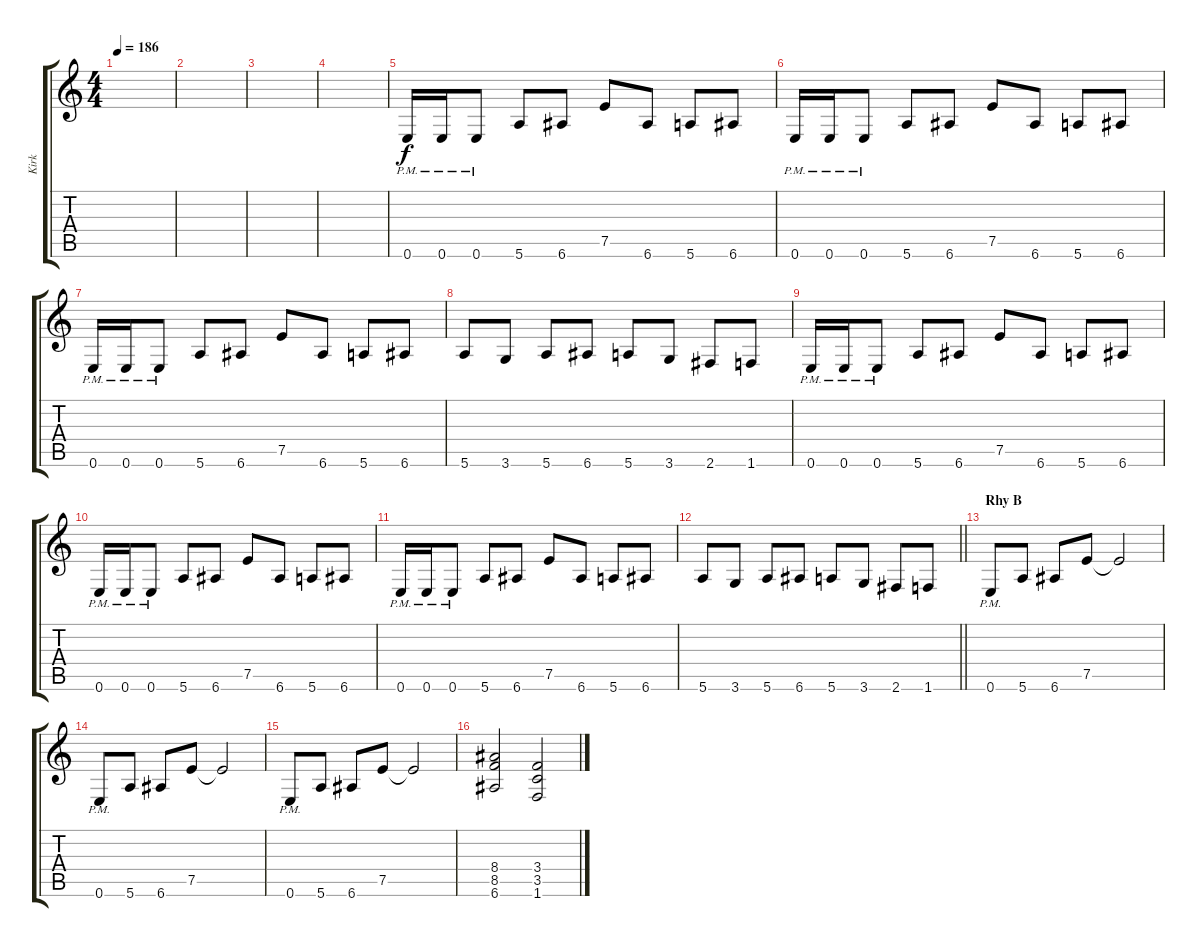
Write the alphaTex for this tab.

\track ("Kirk" "Kirk") {instrument distortionguitar}
\staff {score tabs}
\tuning (E4 B3 G3 D3 A2 E2) {hide}
\ts (4 4)
\tempo 186
\clef g2
\ks c
|
|
|
|
0.6{pm}.16 0.6{pm}.16 0.6{pm}.8 5.6.8 6.6.8 7.5.8 6.6.8 5.6.8 6.6.8 |
0.6{pm}.16 0.6{pm}.16 0.6{pm}.8 5.6.8 6.6.8 7.5.8 6.6.8 5.6.8 6.6.8 |
0.6{pm}.16 0.6{pm}.16 0.6{pm}.8 5.6.8 6.6.8 7.5.8 6.6.8 5.6.8 6.6.8 |
5.6.8 3.6.8 5.6.8 6.6.8 5.6.8 3.6.8 2.6.8 1.6.8 |
0.6{pm}.16 0.6{pm}.16 0.6{pm}.8 5.6.8 6.6.8 7.5.8 6.6.8 5.6.8 6.6.8 |
0.6{pm}.16 0.6{pm}.16 0.6{pm}.8 5.6.8 6.6.8 7.5.8 6.6.8 5.6.8 6.6.8 |
0.6{pm}.16 0.6{pm}.16 0.6{pm}.8 5.6.8 6.6.8 7.5.8 6.6.8 5.6.8 6.6.8 |
\barLineRight lightlight
5.6.8 3.6.8 5.6.8 6.6.8 5.6.8 3.6.8 2.6.8 1.6.8 |
\section ("" "Rhy B")
0.6{pm}.8 5.6.8 6.6.8 7.5.8 7.5{t}.2 |
0.6{pm}.8 5.6.8 6.6.8 7.5.8 7.5{t}.2 |
0.6{pm}.8 5.6.8 6.6.8 7.5.8 7.5{t}.2 |
(8.4 8.5 6.6).2 (3.4 3.5 1.6).2
